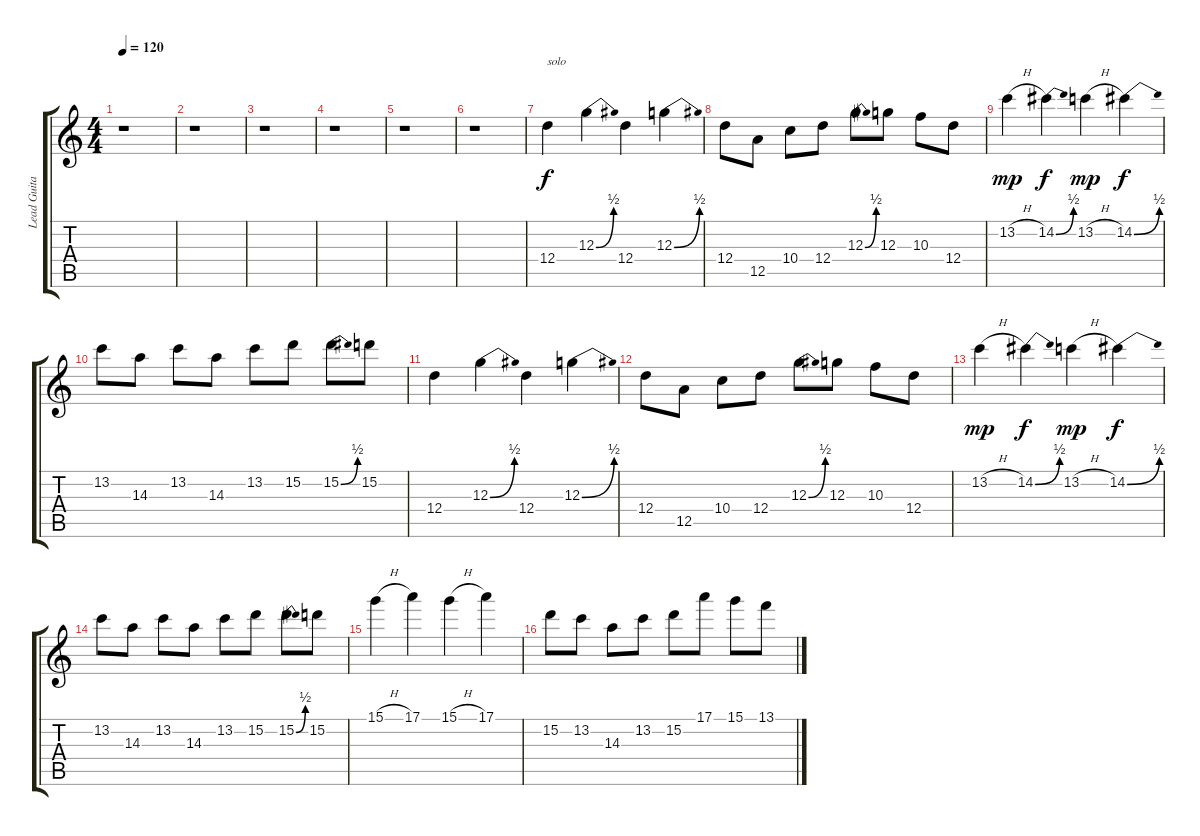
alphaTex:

\track ("Lead Guitar" "Lead Guita") {instrument overdrivenguitar}
\staff {score tabs}
\tuning (E4 B3 G3 D3 A2 E2) {hide}
\ts (4 4)
\tempo 120
\clef g2
\ks c
r.1{dy f} |
r.1 |
r.1 |
r.1 |
r.1 |
r.1 |
12.4.4{txt "solo"} 12.3{be (bend 0 0 60 2)}.4 12.4.4 12.3{be (bend 0 0 60 2)}.4 |
12.4.8 12.5.8 10.4.8 12.4.8 12.3{be (bend 0 0 60 2)}.8 12.3.8 10.3.8 12.4.8 |
13.2{h}.4{dy mp} 14.2{be (bend 0 0 60 2)}.4{dy f} 13.2{h}.4{dy mp} 14.2{be (bend 0 0 60 2)}.4{dy f} |
13.2.8 14.3.8 13.2.8 14.3.8 13.2.8 15.2.8 15.2{be (bend 0 0 60 2)}.8 15.2.8 |
12.4.4 12.3{be (bend 0 0 60 2)}.4 12.4.4 12.3{be (bend 0 0 60 2)}.4 |
12.4.8 12.5.8 10.4.8 12.4.8 12.3{be (bend 0 0 60 2)}.8 12.3.8 10.3.8 12.4.8 |
13.2{h}.4{dy mp} 14.2{be (bend 0 0 60 2)}.4{dy f} 13.2{h}.4{dy mp} 14.2{be (bend 0 0 60 2)}.4{dy f} |
13.2.8 14.3.8 13.2.8 14.3.8 13.2.8 15.2.8 15.2{be (bend 0 0 60 2)}.8 15.2.8 |
15.1{h}.4 17.1.4 15.1{h}.4 17.1.4 |
15.2.8 13.2.8 14.3.8 13.2.8 15.2.8 17.1.8 15.1.8 13.1.8
